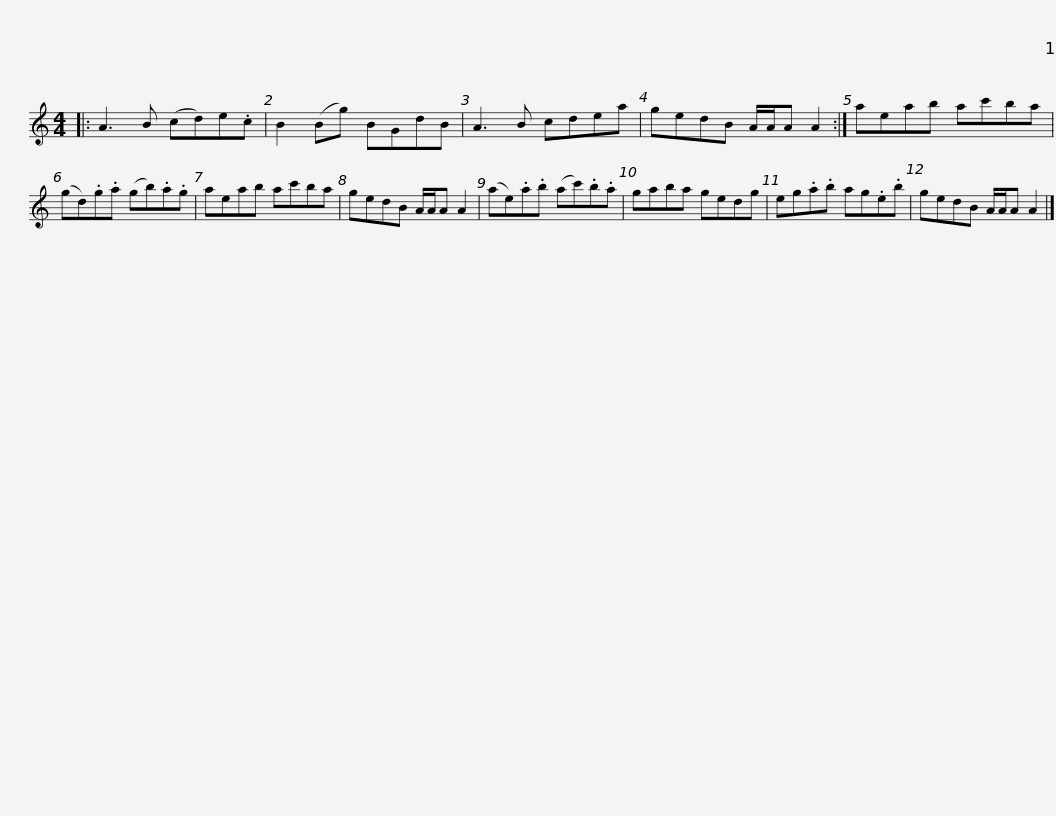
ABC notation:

X:1
L:1/8
M:4/4
I:linebreak $
K:C
V:1 treble
V:1
|: A3 B (cd)e.c | B2 (Bg) BGdB | A3 B cdea | gedB A/A/A A2 :| aeab ac'ba |$ %5
 (gd).g.a (gb).a.g | aeab ac'ba | gedB A/A/A A2 | (ae).a.b (ac').b.a | gaba gedg |$ %10
 eg.a.b ag.e.b | gedB A/A/A A2 |] %12
